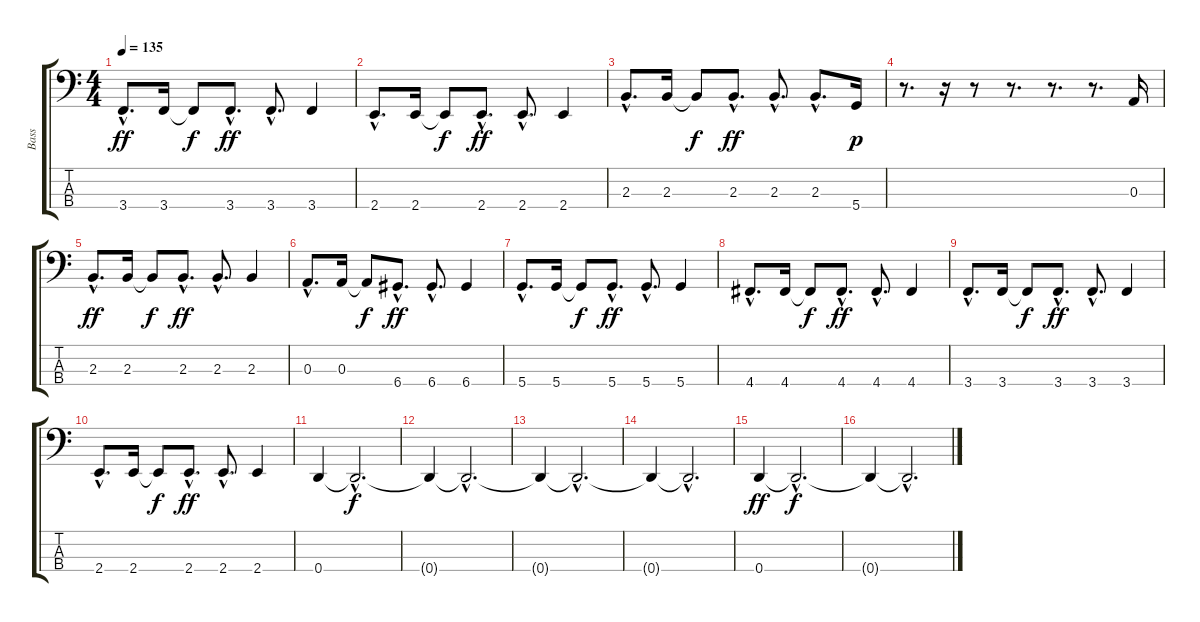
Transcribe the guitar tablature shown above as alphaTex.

\track ("Bass" "Bass") {instrument electricbasspick}
\staff {score tabs}
\tuning (G2 D2 A1 D1) {hide}
\ts (4 4)
\tempo 135
\clef f4
\ks c
3.4{hac}.8{d dy ff} 3.4.16 3.4{t}.8{dy f} 3.4{hac}.8{d dy ff} 3.4{hac}.8{d} 3.4.4 |
2.4{hac}.8{d} 2.4.16 2.4{t}.8{dy f} 2.4{hac}.8{d dy ff} 2.4{hac}.8{d} 2.4.4 |
2.3{hac}.8{d} 2.3.16 2.3{t}.8{dy f} 2.3{hac}.8{d dy ff} 2.3{hac}.8{d} 2.3{hac}.8{d} 5.4.16{dy p} |
r.8{d} r.16 r.8 r.8{d} r.8{d} r.8{d} 0.3.16 |
2.3{hac}.8{d dy ff} 2.3.16 2.3{t}.8{dy f} 2.3{hac}.8{d dy ff} 2.3{hac}.8{d} 2.3.4 |
0.3{hac}.8{d} 0.3.16 0.3{t}.8{dy f} 6.4{hac}.8{d dy ff} 6.4{hac}.8{d} 6.4.4 |
5.4{hac}.8{d} 5.4.16 5.4{t}.8{dy f} 5.4{hac}.8{d dy ff} 5.4{hac}.8{d} 5.4.4 |
4.4{hac}.8{d} 4.4.16 4.4{t}.8{dy f} 4.4{hac}.8{d dy ff} 4.4{hac}.8{d} 4.4.4 |
3.4{hac}.8{d} 3.4.16 3.4{t}.8{dy f} 3.4{hac}.8{d dy ff} 3.4{hac}.8{d} 3.4.4 |
2.4{hac}.8{d} 2.4.16 2.4{t}.8{dy f} 2.4{hac}.8{d dy ff} 2.4{hac}.8{d} 2.4.4 |
0.4.4 0.4{hac t}.2{d dy f} |
0.4{t}.4 0.4{hac t}.2{d} |
0.4{t}.4 0.4{hac t}.2{d} |
0.4{t}.4 0.4{hac t}.2{d} |
0.4.4{dy ff} 0.4{hac t}.2{d dy f} |
0.4{t}.4 0.4{hac t}.2{d}
